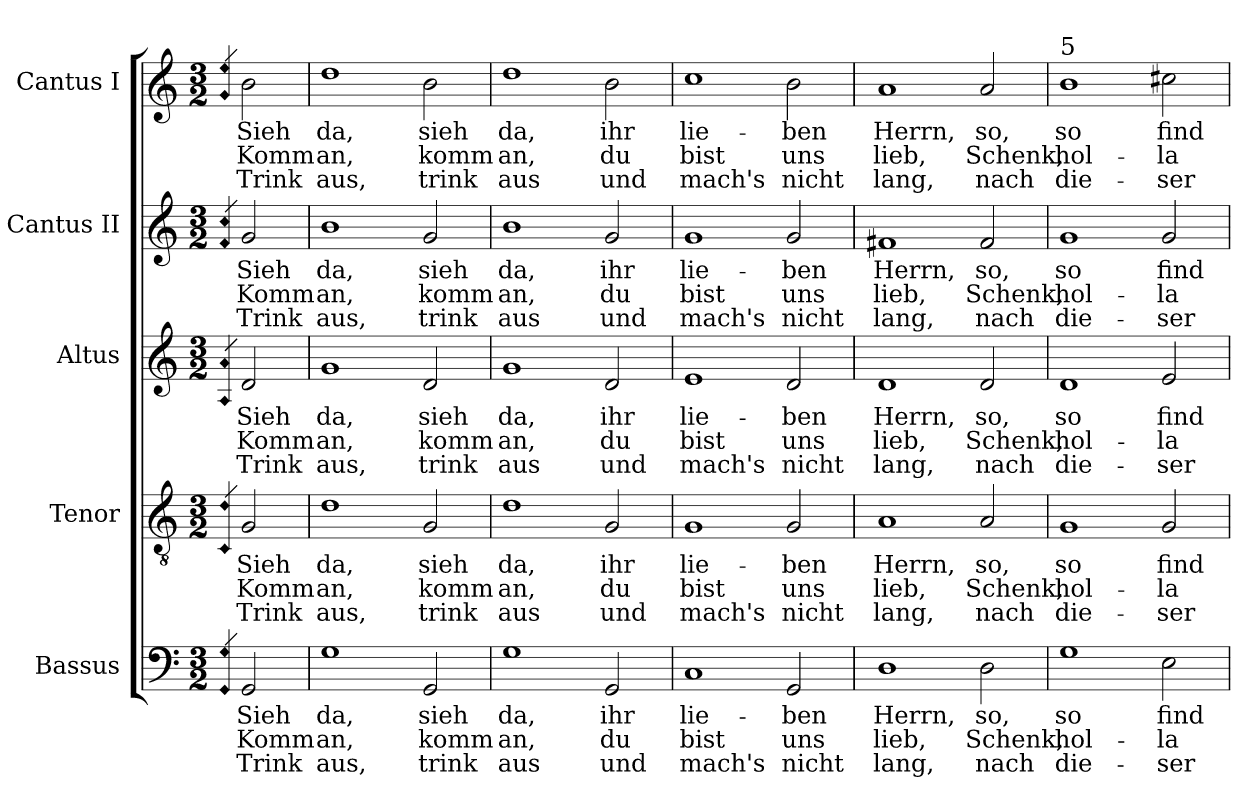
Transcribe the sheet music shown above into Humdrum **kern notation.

**kern	**text	**text	**text	**kern	**text	**text	**text	**kern	**text	**text	**text	**kern	**text	**text	**text	**kern	**text	**text	**text
*part5	*part5	*part5	*part5	*part4	*part4	*part4	*part4	*part3	*part3	*part3	*part3	*part2	*part2	*part2	*part2	*part1	*part1	*part1	*part1
*staff5	*staff5	*staff5	*staff5	*staff4	*staff4	*staff4	*staff4	*staff3	*staff3	*staff3	*staff3	*staff2	*staff2	*staff2	*staff2	*staff1	*staff1	*staff1	*staff1
*I"Bassus	*	*	*	*I"Tenor	*	*	*	*I"Altus	*	*	*	*I"Cantus II	*	*	*	*I"Cantus I	*	*	*
*clefF4	*	*	*	*clefGv2	*	*	*	*clefG2	*	*	*	*clefG2	*	*	*	*clefG2	*	*	*
*k[]	*	*	*	*k[]	*	*	*	*k[]	*	*	*	*k[]	*	*	*	*k[]	*	*	*
*M3/2	*	*	*	*M3/2	*	*	*	*M3/2	*	*	*	*M3/2	*	*	*	*M3/2	*	*	*
*MM120	*	*	*	*MM120	*	*	*	*MM120	*	*	*	*MM120	*	*	*	*MM120	*	*	*
=1	=1	=1	=1	=1	=1	=1	=1	=1	=1	=1	=1	=1	=1	=1	=1	=1	=1	=1	=1
!	!	!	!	!	!	!	!	!	!	!	!	!	!	!	!	!LO:N:n=1:head=diamond	!	!	!
!	!	!	!	!	!	!	!	!	!	!	!	!LO:N:n=1:head=diamond	!	!	!	!LO:N:n=2:head=diamond	!	!	!
!	!	!	!	!	!	!	!	!LO:N:n=1:head=diamond	!	!	!	!LO:N:n=2:head=diamond	!	!	!	!	!	!	!
!	!	!	!	!LO:N:n=1:head=diamond	!	!	!	!LO:N:n=2:head=diamond	!	!	!	!	!	!	!	!	!	!	!
!LO:N:n=1:head=diamond	!	!	!	!LO:N:n=2:head=diamond	!	!	!	!	!	!	!	!	!	!	!	!	!	!	!
!LO:N:n=2:head=diamond	!	!	!	!	!	!	!	!	!	!	!	!	!	!	!	!	!	!	!
4qGG/ 4qG/	.	.	.	4qC/ 4qd/	.	.	.	4qA/ 4qa/	.	.	.	4qf/ 4qcc/	.	.	.	4qg/ 4qee/	.	.	.
!	!LO:LY:b	!LO:LY:b	!LO:LY:b	!	!LO:LY:b	!LO:LY:b	!LO:LY:b	!	!LO:LY:b	!LO:LY:b	!LO:LY:b	!	!LO:LY:b	!LO:LY:b	!LO:LY:b	!	!LO:LY:b	!LO:LY:b	!LO:LY:b
2GG/	Sieh	Komm	Trink	2G/	Sieh	Komm	Trink	2d/	Sieh	Komm	Trink	2g/	Sieh	Komm	Trink	2b\	Sieh	Komm	Trink
=2	=2	=2	=2	=2	=2	=2	=2	=2	=2	=2	=2	=2	=2	=2	=2	=2	=2	=2	=2
!	!LO:LY:b	!LO:LY:b	!LO:LY:b	!	!LO:LY:b	!LO:LY:b	!LO:LY:b	!	!LO:LY:b	!LO:LY:b	!LO:LY:b	!	!LO:LY:b	!LO:LY:b	!LO:LY:b	!	!LO:LY:b	!LO:LY:b	!LO:LY:b
1G	da,	an,	aus,	1d	da,	an,	aus,	1g	da,	an,	aus,	1b	da,	an,	aus,	1dd	da,	an,	aus,
!	!LO:LY:b	!LO:LY:b	!LO:LY:b	!	!LO:LY:b	!LO:LY:b	!LO:LY:b	!	!LO:LY:b	!LO:LY:b	!LO:LY:b	!	!LO:LY:b	!LO:LY:b	!LO:LY:b	!	!LO:LY:b	!LO:LY:b	!LO:LY:b
2GG/	sieh	komm	trink	2G/	sieh	komm	trink	2d/	sieh	komm	trink	2g/	sieh	komm	trink	2b\	sieh	komm	trink
=3	=3	=3	=3	=3	=3	=3	=3	=3	=3	=3	=3	=3	=3	=3	=3	=3	=3	=3	=3
!	!LO:LY:b	!LO:LY:b	!LO:LY:b	!	!LO:LY:b	!LO:LY:b	!LO:LY:b	!	!LO:LY:b	!LO:LY:b	!LO:LY:b	!	!LO:LY:b	!LO:LY:b	!LO:LY:b	!	!LO:LY:b	!LO:LY:b	!LO:LY:b
1G	da,	an,	aus	1d	da,	an,	aus	1g	da,	an,	aus	1b	da,	an,	aus	1dd	da,	an,	aus
!	!LO:LY:b	!LO:LY:b	!LO:LY:b	!	!LO:LY:b	!LO:LY:b	!LO:LY:b	!	!LO:LY:b	!LO:LY:b	!LO:LY:b	!	!LO:LY:b	!LO:LY:b	!LO:LY:b	!	!LO:LY:b	!LO:LY:b	!LO:LY:b
2GG/	ihr	du	und	2G/	ihr	du	und	2d/	ihr	du	und	2g/	ihr	du	und	2b\	ihr	du	und
=4	=4	=4	=4	=4	=4	=4	=4	=4	=4	=4	=4	=4	=4	=4	=4	=4	=4	=4	=4
!	!LO:LY:b	!LO:LY:b	!LO:LY:b	!	!LO:LY:b	!LO:LY:b	!LO:LY:b	!	!LO:LY:b	!LO:LY:b	!LO:LY:b	!	!LO:LY:b	!LO:LY:b	!LO:LY:b	!	!LO:LY:b	!LO:LY:b	!LO:LY:b
1C	lie-	-bist	mach's	1G	lie-	-bist	mach's	1e	lie-	-bist	mach's	1g	lie-	-bist	mach's	1cc	lie-	-bist	mach's
!	!LO:LY:b	!LO:LY:b	!LO:LY:b	!	!LO:LY:b	!LO:LY:b	!LO:LY:b	!	!LO:LY:b	!LO:LY:b	!LO:LY:b	!	!LO:LY:b	!LO:LY:b	!LO:LY:b	!	!LO:LY:b	!LO:LY:b	!LO:LY:b
2GG/	ben	uns	nicht	2G/	ben	uns	nicht	2d/	ben	uns	nicht	2g/	ben	uns	nicht	2b\	ben	uns	nicht
=5	=5	=5	=5	=5	=5	=5	=5	=5	=5	=5	=5	=5	=5	=5	=5	=5	=5	=5	=5
!	!LO:LY:b	!LO:LY:b	!LO:LY:b	!	!LO:LY:b	!LO:LY:b	!LO:LY:b	!	!LO:LY:b	!LO:LY:b	!LO:LY:b	!	!LO:LY:b	!LO:LY:b	!LO:LY:b	!	!LO:LY:b	!LO:LY:b	!LO:LY:b
1D	Herrn,	lieb,	lang,	1A	Herrn,	lieb,	lang,	1d	Herrn,	lieb,	lang,	1f#X	Herrn,	lieb,	lang,	1a	Herrn,	lieb,	lang,
!	!LO:LY:b	!LO:LY:b	!LO:LY:b	!	!LO:LY:b	!LO:LY:b	!LO:LY:b	!	!LO:LY:b	!LO:LY:b	!LO:LY:b	!	!LO:LY:b	!LO:LY:b	!LO:LY:b	!	!LO:LY:b	!LO:LY:b	!LO:LY:b
2D\	so,	Schenk,	nach	2A/	so,	Schenk,	nach	2d/	so,	Schenk,	nach	2f#/	so,	Schenk,	nach	2a/	so,	Schenk,	nach
=6	=6	=6	=6	=6	=6	=6	=6	=6	=6	=6	=6	=6	=6	=6	=6	=6	=6	=6	=6
!	!	!	!	!	!	!	!	!	!	!	!	!	!	!	!	!LO:TX:a:t=5	!	!	!
!	!LO:LY:b	!LO:LY:b	!LO:LY:b	!	!LO:LY:b	!LO:LY:b	!LO:LY:b	!	!LO:LY:b	!LO:LY:b	!LO:LY:b	!	!LO:LY:b	!LO:LY:b	!LO:LY:b	!	!LO:LY:b	!LO:LY:b	!LO:LY:b
1G	so	hol-	-die-	1G	so	hol-	-die-	1d	so	hol-	-die-	1g	so	hol-	-die-	1b	so	hol-	-die-
!	!LO:LY:b	!LO:LY:b	!LO:LY:b	!	!LO:LY:b	!LO:LY:b	!LO:LY:b	!	!LO:LY:b	!LO:LY:b	!LO:LY:b	!	!LO:LY:b	!LO:LY:b	!LO:LY:b	!	!LO:LY:b	!LO:LY:b	!LO:LY:b
2E\	-find	la	ser	2G/	-find	la	ser	2e/	-find	la	ser	2g/	-find	la	ser	2cc#X\	-find	la	ser
=	=	=	=	=	=	=	=	=	=	=	=	=	=	=	=	=	=	=	=
*-	*-	*-	*-	*-	*-	*-	*-	*-	*-	*-	*-	*-	*-	*-	*-	*-	*-	*-	*-
